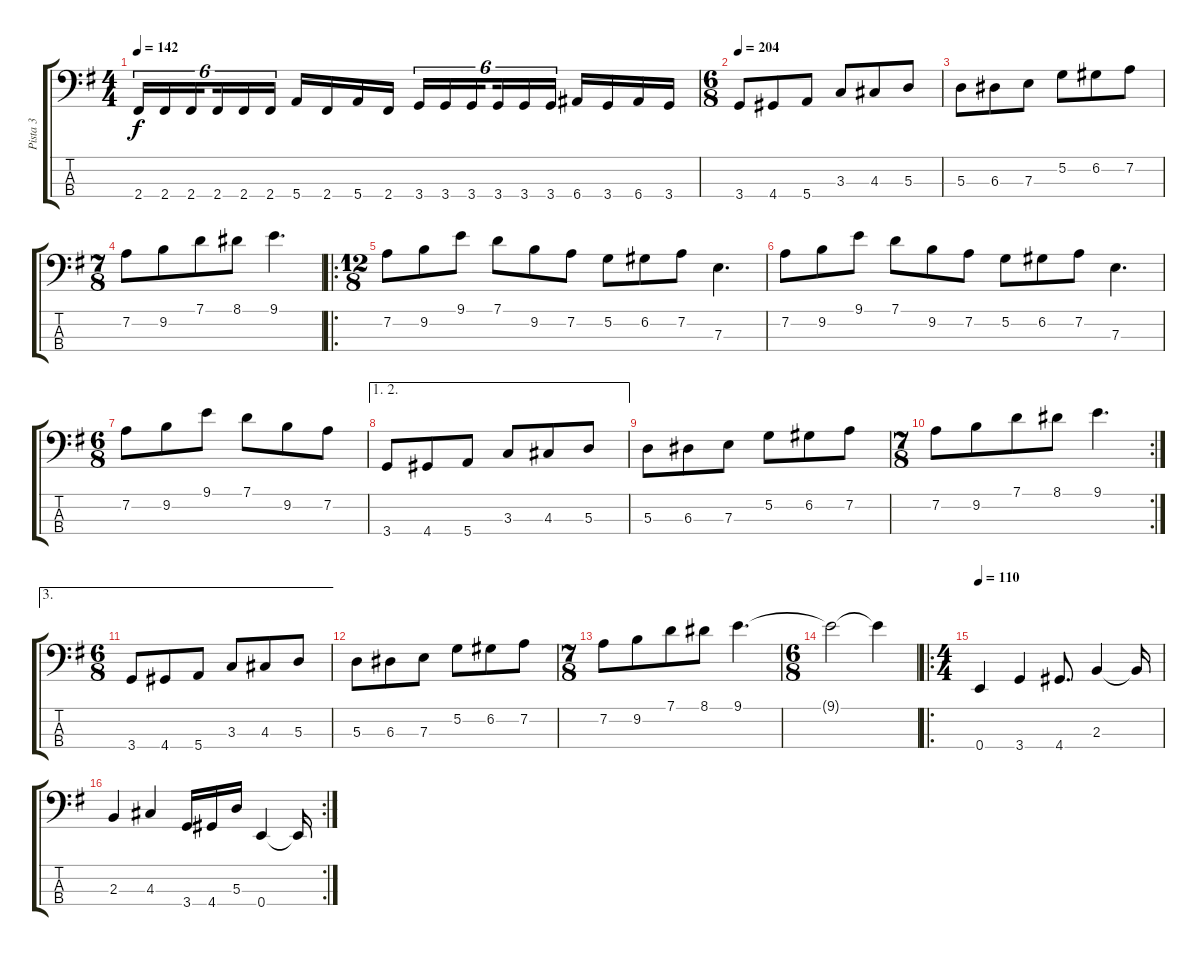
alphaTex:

\track ("Pista 3" "Pista 3") {instrument electricbassfinger}
\staff {score tabs}
\tuning (G2 D2 A1 E1) {hide}
\ts (4 4)
\tempo 142
\clef f4
\ks g
2.4.16{tu (6 4) dy f} 2.4.16{tu (6 4)} 2.4.16{tu (6 4) beam splitsecondary} 2.4.16{tu (6 4)} 2.4.16{tu (6 4)} 2.4.16{tu (6 4)} 5.4.16 2.4.16 5.4.16 2.4.16 3.4.16{tu (6 4)} 3.4.16{tu (6 4)} 3.4.16{tu (6 4) beam splitsecondary} 3.4.16{tu (6 4)} 3.4.16{tu (6 4)} 3.4.16{tu (6 4)} 6.4.16 3.4.16 6.4.16 3.4.16 |
\ts (6 8)
\tempo 204
3.4.8 4.4.8 5.4.8 3.3.8 4.3.8 5.3.8 |
5.3.8 6.3.8 7.3.8 5.2.8 6.2.8 7.2.8 |
\ts (7 8)
7.2.8 9.2.8 7.1.8 8.1.8 9.1.4{d} |
\ro
\ts (12 8)
7.2.8 9.2.8 9.1.8 7.1.8 9.2.8 7.2.8 5.2.8 6.2.8 7.2.8 7.3.4{d} |
7.2.8 9.2.8 9.1.8 7.1.8 9.2.8 7.2.8 5.2.8 6.2.8 7.2.8 7.3.4{d} |
\ts (6 8)
7.2.8 9.2.8 9.1.8 7.1.8 9.2.8 7.2.8 |
\ae (1 2)
3.4.8 4.4.8 5.4.8 3.3.8 4.3.8 5.3.8 |
5.3.8 6.3.8 7.3.8 5.2.8 6.2.8 7.2.8 |
\rc 2
\ts (7 8)
7.2.8 9.2.8 7.1.8 8.1.8 9.1.4{d} |
\ae 3
\ts (6 8)
3.4.8 4.4.8 5.4.8 3.3.8 4.3.8 5.3.8 |
5.3.8 6.3.8 7.3.8 5.2.8 6.2.8 7.2.8 |
\ts (7 8)
7.2.8 9.2.8 7.1.8 8.1.8 9.1.4{d} |
\ts (6 8)
9.1{t}.2 9.1{t}.4 |
\ro
\ts (4 4)
\tempo 110
0.4.4 3.4.4 4.4.8{d} 2.3.4 2.3{t}.16 |
\rc 2
2.3.4 4.3.4 3.4.16 4.4.16 5.3.16 0.4.4 0.4{t}.16
